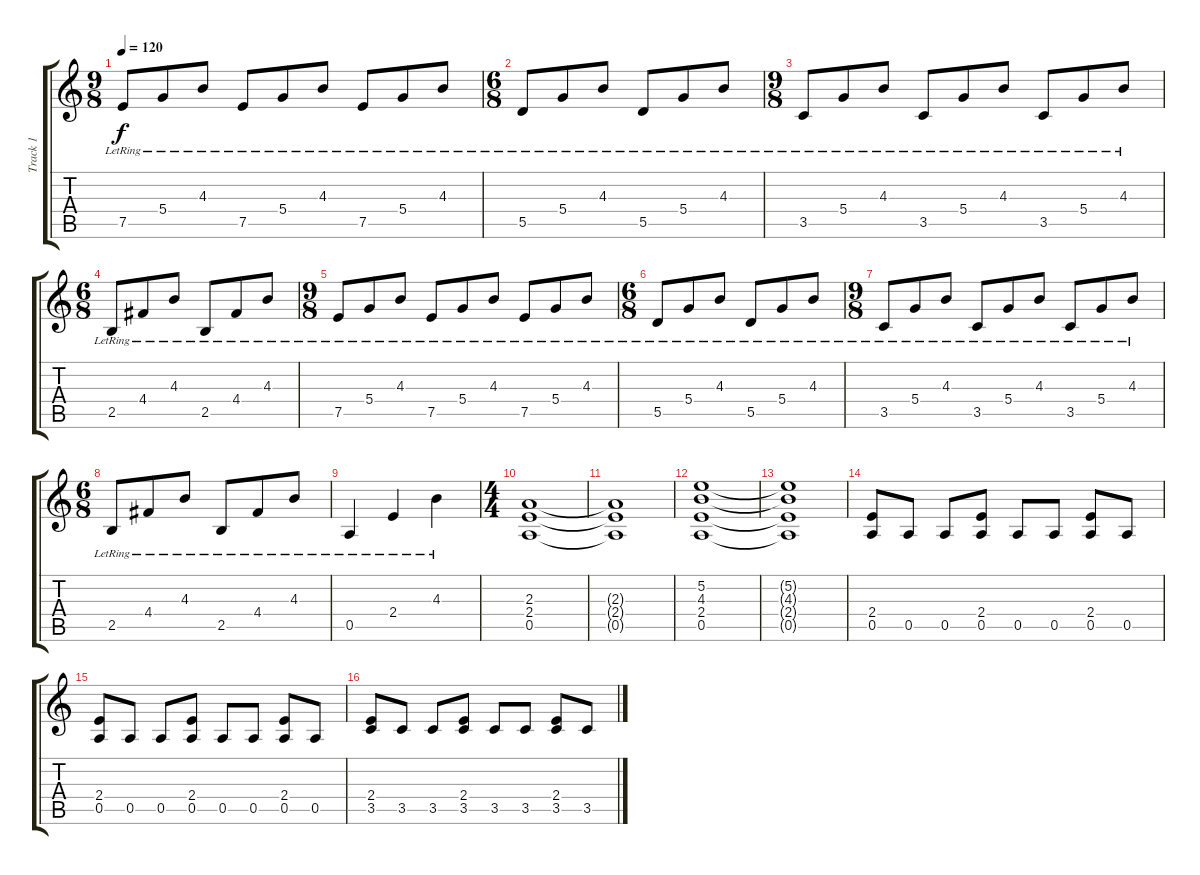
\track ("Track 1" "Track 1") {instrument acousticguitarsteel}
\staff {score tabs}
\tuning (E4 B3 G3 D3 A2 E2) {hide}
\ts (9 8)
\tempo 120
\clef g2
\ks c
7.5{lr}.8{dy f} 5.4{lr}.8 4.3{lr}.8 7.5{lr}.8 5.4{lr}.8 4.3{lr}.8 7.5{lr}.8 5.4{lr}.8 4.3{lr}.8 |
\ts (6 8)
5.5{lr}.8 5.4{lr}.8 4.3{lr}.8 5.5{lr}.8 5.4{lr}.8 4.3{lr}.8 |
\ts (9 8)
3.5{lr}.8 5.4{lr}.8 4.3{lr}.8 3.5{lr}.8 5.4{lr}.8 4.3{lr}.8 3.5{lr}.8 5.4{lr}.8 4.3{lr}.8 |
\ts (6 8)
2.5{lr}.8 4.4{lr}.8 4.3{lr}.8 2.5{lr}.8 4.4{lr}.8 4.3{lr}.8 |
\ts (9 8)
7.5{lr}.8 5.4{lr}.8 4.3{lr}.8 7.5{lr}.8 5.4{lr}.8 4.3{lr}.8 7.5{lr}.8 5.4{lr}.8 4.3{lr}.8 |
\ts (6 8)
5.5{lr}.8 5.4{lr}.8 4.3{lr}.8 5.5{lr}.8 5.4{lr}.8 4.3{lr}.8 |
\ts (9 8)
3.5{lr}.8 5.4{lr}.8 4.3{lr}.8 3.5{lr}.8 5.4{lr}.8 4.3{lr}.8 3.5{lr}.8 5.4{lr}.8 4.3{lr}.8 |
\ts (6 8)
2.5{lr}.8 4.4{lr}.8 4.3{lr}.8 2.5{lr}.8 4.4{lr}.8 4.3{lr}.8 |
0.5{lr}.4 2.4{lr}.4 4.3{lr}.4 |
\ts (4 4)
(2.3 2.4 0.5).1 |
(2.3{t} 2.4{t} 0.5{t}).1 |
(5.2 4.3 2.4 0.5).1 |
(5.2{t} 4.3{t} 2.4{t} 0.5{t}).1 |
(2.4 0.5).8 0.5.8 0.5.8 (2.4 0.5).8 0.5.8 0.5.8 (2.4 0.5).8 0.5.8 |
(2.4 0.5).8 0.5.8 0.5.8 (2.4 0.5).8 0.5.8 0.5.8 (2.4 0.5).8 0.5.8 |
(2.4 3.5).8 3.5.8 3.5.8 (2.4 3.5).8 3.5.8 3.5.8 (2.4 3.5).8 3.5.8
